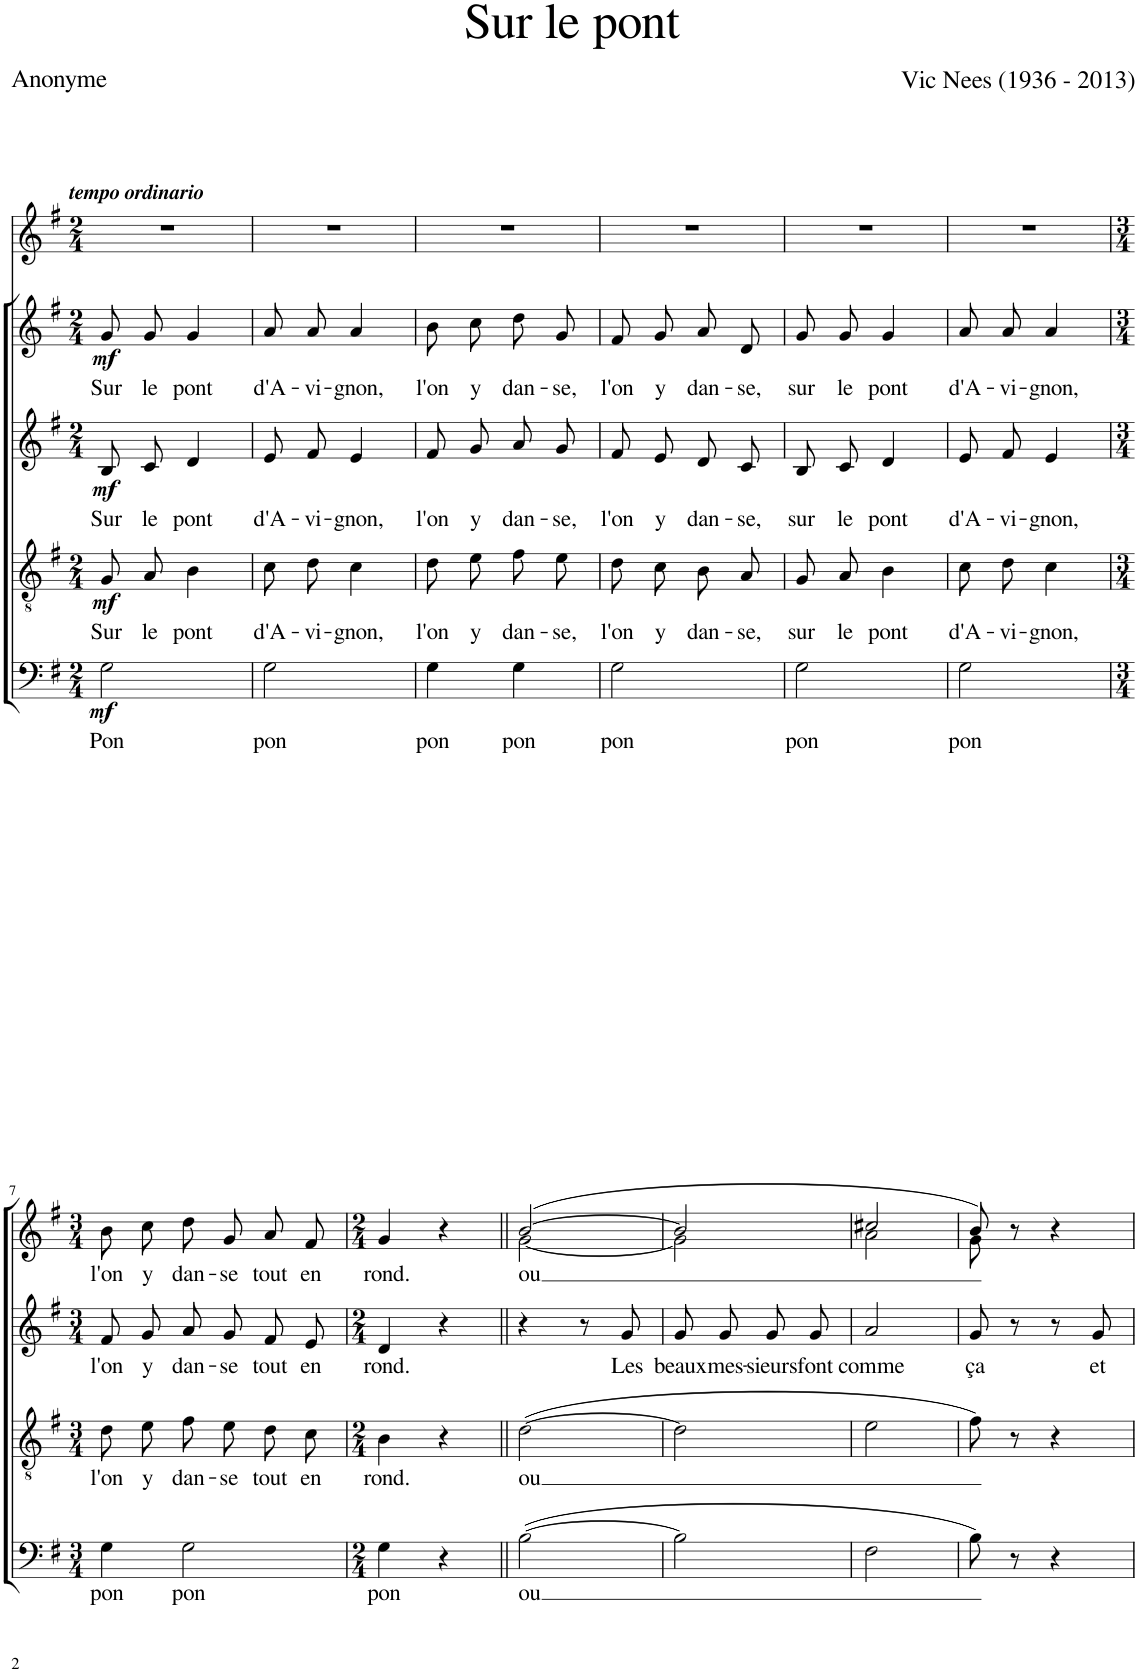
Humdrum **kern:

**kern	**text	**dynam	**kern	**text	**dynam	**kern	**text	**dynam	**kern	**text	**dynam
*part4	*part4	*part4	*part3	*part3	*part3	*part2	*part2	*part2	*part1	*part1	*part1
*staff4	*staff4	*staff4	*staff3	*staff3	*staff3	*staff2	*staff2	*staff2	*staff1	*staff1	*staff1
*I"Bass	*	*	*I"Tenor	*	*	*I"Alto	*	*	*I"Soprano	*	*
*clefF4	*	*	*clefGv2	*	*	*clefG2	*	*	*clefG2	*	*
*k[f#]	*	*	*k[f#]	*	*	*k[f#]	*	*	*k[f#]	*	*
*M2/4	*	*	*M2/4	*	*	*M2/4	*	*	*M2/4	*	*
=1	=1	=1	=1	=1	=1	=1	=1	=1	=1	=1	=1
!	!LO:LY:b	!LO:DY:b	!	!LO:LY:b	!LO:DY:b	!	!LO:LY:b	!LO:DY:b	!	!LO:LY:b	!LO:DY:b
2G\	Pon	mf	8G/L	Sur	mf	8B/L	Sur	mf	8g/L	Sur	mf
!	!	!	!	!LO:LY:b	!	!	!LO:LY:b	!	!	!LO:LY:b	!
.	.	.	8A/J	le	.	8c/J	le	.	8g/J	le	.
!	!	!	!	!LO:LY:b	!	!	!LO:LY:b	!	!	!LO:LY:b	!
.	.	.	4B\	pont	.	4d/	pont	.	4g/	pont	.
=2	=2	=2	=2	=2	=2	=2	=2	=2	=2	=2	=2
!	!LO:LY:b	!	!	!LO:LY:b	!	!	!LO:LY:b	!	!	!LO:LY:b	!
2G\	pon	.	8c\L	d'A-	.	8e/L	d'A-	.	8a/L	d'A-	.
!	!	!	!	!LO:LY:b	!	!	!LO:LY:b	!	!	!LO:LY:b	!
.	.	.	8d\J	-vi-	.	8f#/J	-vi-	.	8a/J	-vi-	.
!	!	!	!	!LO:LY:b	!	!	!LO:LY:b	!	!	!LO:LY:b	!
.	.	.	4c\	-gnon,	.	4e/	-gnon,	.	4a/	-gnon,	.
=3	=3	=3	=3	=3	=3	=3	=3	=3	=3	=3	=3
!	!LO:LY:b	!	!	!LO:LY:b	!	!	!LO:LY:b	!	!	!LO:LY:b	!
4G\	pon	.	8d\L	l'on	.	8f#/L	l'on	.	8b\L	l'on	.
!	!	!	!	!LO:LY:b	!	!	!LO:LY:b	!	!	!LO:LY:b	!
.	.	.	8e\J	y	.	8g/J	y	.	8cc\J	y	.
!	!LO:LY:b	!	!	!LO:LY:b	!	!	!LO:LY:b	!	!	!LO:LY:b	!
4G\	pon	.	8f#\L	dan-	.	8a/L	dan-	.	8dd\L	dan-	.
!	!	!	!	!LO:LY:b	!	!	!LO:LY:b	!	!	!LO:LY:b	!
.	.	.	8e\J	-se,	.	8g/J	-se,	.	8g\J	-se,	.
=4	=4	=4	=4	=4	=4	=4	=4	=4	=4	=4	=4
!	!LO:LY:b	!	!	!LO:LY:b	!	!	!LO:LY:b	!	!	!LO:LY:b	!
2G\	pon	.	8d\L	l'on	.	8f#/L	l'on	.	8f#/L	l'on	.
!	!	!	!	!LO:LY:b	!	!	!LO:LY:b	!	!	!LO:LY:b	!
.	.	.	8c\J	y	.	8e/J	y	.	8g/J	y	.
!	!	!	!	!LO:LY:b	!	!	!LO:LY:b	!	!	!LO:LY:b	!
.	.	.	8B/L	dan-	.	8d/L	dan-	.	8a/L	dan-	.
!	!	!	!	!LO:LY:b	!	!	!LO:LY:b	!	!	!LO:LY:b	!
.	.	.	8A/J	-se,	.	8c/J	-se,	.	8d/J	-se,	.
=5	=5	=5	=5	=5	=5	=5	=5	=5	=5	=5	=5
!	!LO:LY:b	!	!	!LO:LY:b	!	!	!LO:LY:b	!	!	!LO:LY:b	!
2G\	pon	.	8G/L	sur	.	8B/L	sur	.	8g/L	sur	.
!	!	!	!	!LO:LY:b	!	!	!LO:LY:b	!	!	!LO:LY:b	!
.	.	.	8A/J	le	.	8c/J	le	.	8g/J	le	.
!	!	!	!	!LO:LY:b	!	!	!LO:LY:b	!	!	!LO:LY:b	!
.	.	.	4B\	pont	.	4d/	pont	.	4g/	pont	.
=6	=6	=6	=6	=6	=6	=6	=6	=6	=6	=6	=6
!	!LO:LY:b	!	!	!LO:LY:b	!	!	!LO:LY:b	!	!	!LO:LY:b	!
2G\	pon	.	8c\L	d'A-	.	8e/L	d'A-	.	8a/L	d'A-	.
!	!	!	!	!LO:LY:b	!	!	!LO:LY:b	!	!	!LO:LY:b	!
.	.	.	8d\J	-vi-	.	8f#/J	-vi-	.	8a/J	-vi-	.
!	!	!	!	!LO:LY:b	!	!	!LO:LY:b	!	!	!LO:LY:b	!
.	.	.	4c\	-gnon,	.	4e/	-gnon,	.	4a/	-gnon,	.
!!LO:LB:g=z
=7	=7	=7	=7	=7	=7	=7	=7	=7	=7	=7	=7
*M3/4	*	*	*M3/4	*	*	*M3/4	*	*	*M3/4	*	*
!	!LO:LY:b	!	!	!LO:LY:b	!	!	!LO:LY:b	!	!	!LO:LY:b	!
4G\	pon	.	8d\L	l'on	.	8f#/L	l'on	.	8b\L	l'on	.
!	!	!	!	!LO:LY:b	!	!	!LO:LY:b	!	!	!LO:LY:b	!
.	.	.	8e\J	y	.	8g/J	y	.	8cc\J	y	.
!	!LO:LY:b	!	!	!LO:LY:b	!	!	!LO:LY:b	!	!	!LO:LY:b	!
2G\	pon	.	8f#\L	dan-	.	8a/L	dan-	.	8dd\L	dan-	.
!	!	!	!	!LO:LY:b	!	!	!LO:LY:b	!	!	!LO:LY:b	!
.	.	.	8e\J	-se	.	8g/J	-se	.	8g\J	-se	.
!	!	!	!	!LO:LY:b	!	!	!LO:LY:b	!	!	!LO:LY:b	!
.	.	.	8d\L	tout	.	8f#/L	tout	.	8a/L	tout	.
!	!	!	!	!LO:LY:b	!	!	!LO:LY:b	!	!	!LO:LY:b	!
.	.	.	8c\J	en	.	8e/J	en	.	8f#/J	en	.
=8	=8	=8	=8	=8	=8	=8	=8	=8	=8	=8	=8
*M2/4	*	*	*M2/4	*	*	*M2/4	*	*	*M2/4	*	*
!	!LO:LY:b	!	!	!LO:LY:b	!	!	!LO:LY:b	!	!	!LO:LY:b	!
4G\	pon	.	4B\	rond.	.	4d/	rond.	.	4g/	rond.	.
4r	.	.	4r	.	.	4r	.	.	4r	.	.
=9||	=9||	=9||	=9||	=9||	=9||	=9||	=9||	=9||	=9||	=9||	=9||
!	!LO:LY:b	!	!	!LO:LY:b	!	!	!	!	!	!LO:LY:b	!
*	*	*	*	*	*	*	*	*	*^	*	*
([2B\	ou	.	([2d\	ou	.	4r	.	.	([2b/	[2g\	ou	.
.	.	.	.	.	.	8r	.	.	.	.	.	.
!	!	!	!	!	!	!	!LO:LY:b	!	!	!	!	!
.	.	.	.	.	.	8g/	Les	.	.	.	.	.
=10	=10	=10	=10	=10	=10	=10	=10	=10	=10	=10	=10	=10
!	!	!	!	!	!	!	!LO:LY:b	!	!	!	!	!
2B\]	.	.	2d\]	.	.	8g/L	beaux	.	2b/]	2g\]	.	.
!	!	!	!	!	!	!	!LO:LY:b	!	!	!	!	!
.	.	.	.	.	.	8g/J	mes-	.	.	.	.	.
!	!	!	!	!	!	!	!LO:LY:b	!	!	!	!	!
.	.	.	.	.	.	8g/L	-sieurs	.	.	.	.	.
!	!	!	!	!	!	!	!LO:LY:b	!	!	!	!	!
.	.	.	.	.	.	8g/J	font	.	.	.	.	.
=11	=11	=11	=11	=11	=11	=11	=11	=11	=11	=11	=11	=11
!	!	!	!	!	!	!	!LO:LY:b	!	!	!	!	!
2F#\	.	.	2e\	.	.	2a/	comme	.	2cc#X/	2a\	.	.
=12	=12	=12	=12	=12	=12	=12	=12	=12	=12	=12	=12	=12
!	!	!	!	!	!	!	!LO:LY:b	!	!	!	!	!
8B\)	.	.	8f#\)	.	.	8g/	ça	.	8b/)	8g\	.	.
8r	.	.	8r	.	.	8r	.	.	8r	4.ryy	.	.
4r	.	.	4r	.	.	8r	.	.	4r	.	.	.
!	!	!	!	!	!	!	!LO:LY:b	!	!	!	!	!
.	.	.	.	.	.	8g/	et	.	.	.	.	.
*	*	*	*	*	*	*	*	*	*v	*v	*	*
=	=	=	=	=	=	=	=	=	=	=	=
*-	*-	*-	*-	*-	*-	*-	*-	*-	*-	*-	*-
